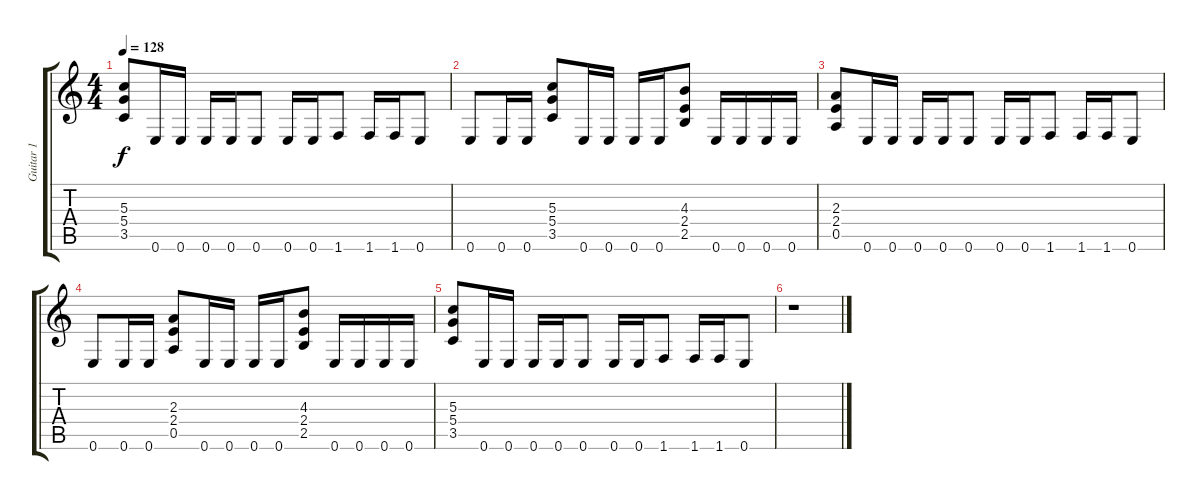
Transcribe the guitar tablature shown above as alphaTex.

\track ("Guitar 1" "Guitar 1") {instrument distortionguitar}
\staff {score tabs}
\tuning (E4 B3 G3 D3 A2 E2) {hide}
\ts (4 4)
\tempo 128
\clef g2
\ks c
(5.3 5.4 3.5).8{dy f} 0.6.16 0.6.16 0.6.16 0.6.16 0.6.8 0.6.16 0.6.16 1.6.8 1.6.16 1.6.16 0.6.8 |
0.6.8 0.6.16 0.6.16 (5.3 5.4 3.5).8 0.6.16 0.6.16 0.6.16 0.6.16 (4.3 2.4 2.5).8 0.6.16 0.6.16 0.6.16 0.6.16 |
(2.3 2.4 0.5).8 0.6.16 0.6.16 0.6.16 0.6.16 0.6.8 0.6.16 0.6.16 1.6.8 1.6.16 1.6.16 0.6.8 |
0.6.8 0.6.16 0.6.16 (2.3 2.4 0.5).8 0.6.16 0.6.16 0.6.16 0.6.16 (4.3 2.4 2.5).8 0.6.16 0.6.16 0.6.16 0.6.16 |
(5.3 5.4 3.5).8 0.6.16 0.6.16 0.6.16 0.6.16 0.6.8 0.6.16 0.6.16 1.6.8 1.6.16 1.6.16 0.6.8 |
r.1
